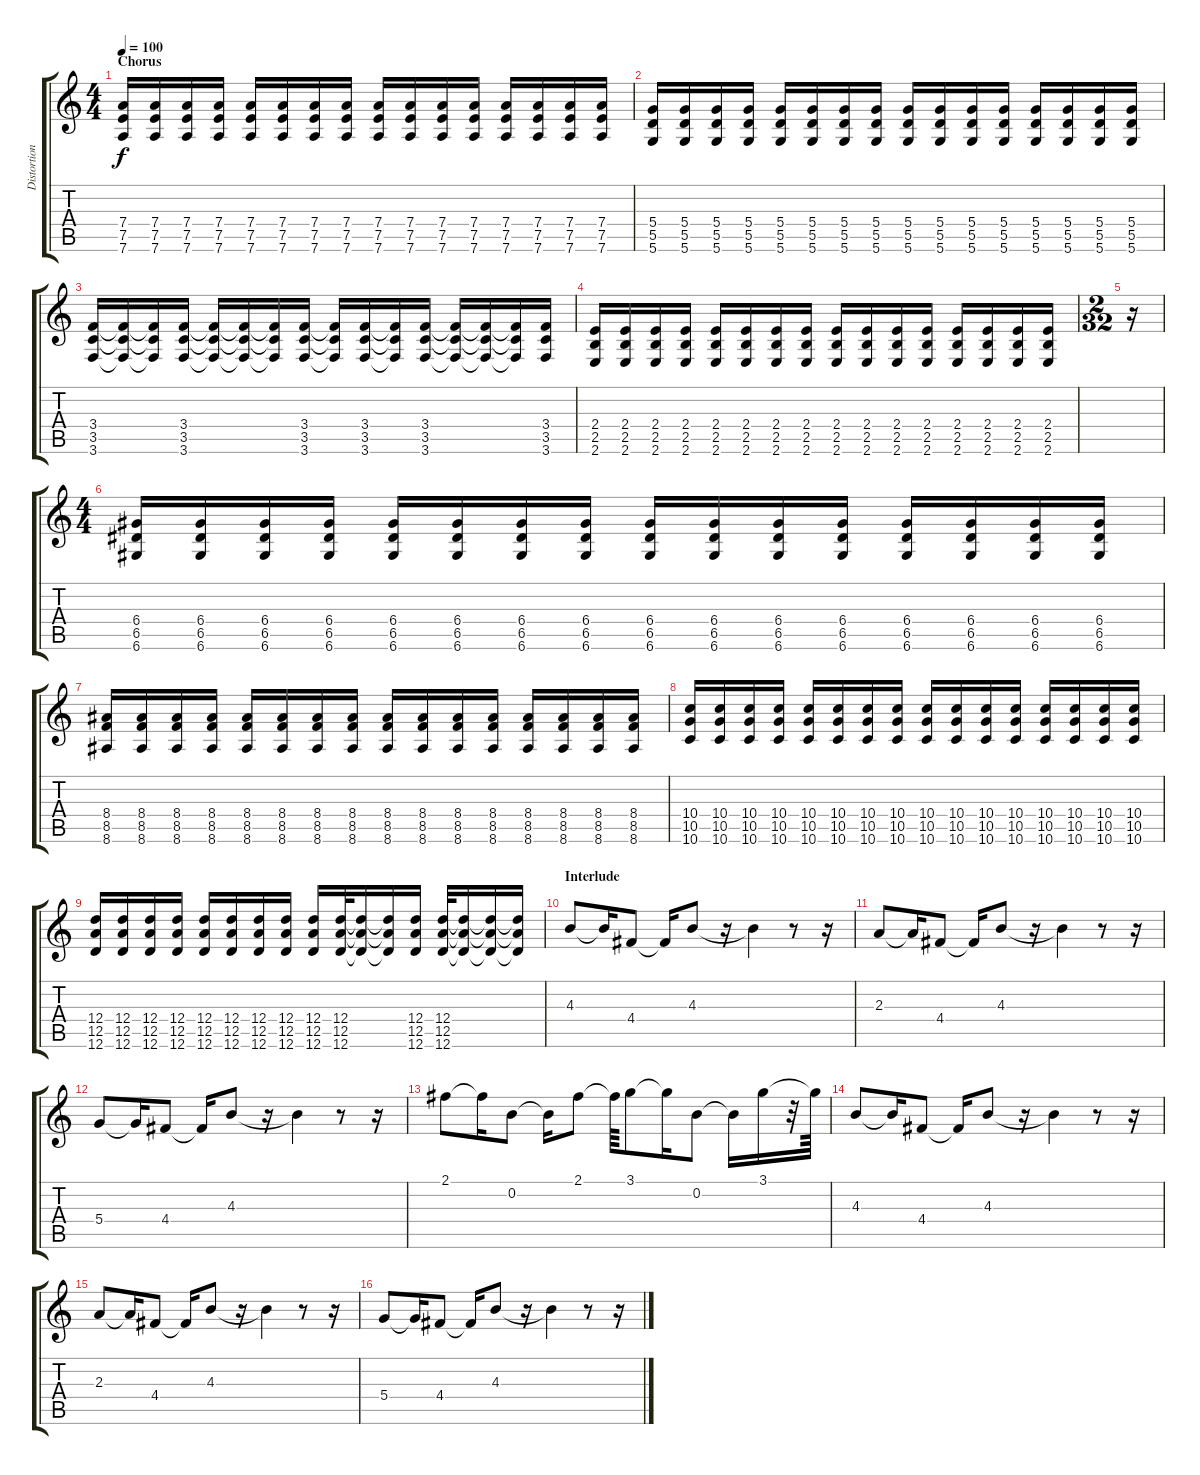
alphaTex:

\track ("Distortion Guitar" "Distortion") {instrument distortionguitar}
\staff {score tabs}
\tuning (E4 B3 G3 D3 A2 D2) {hide}
\ts (4 4)
\section ("" "Chorus")
\tempo 100
\clef g2
\ks c
(7.4 7.5 7.6).16{dy f} (7.4 7.5 7.6).16 (7.4 7.5 7.6).16 (7.4 7.5 7.6).16 (7.4 7.5 7.6).16 (7.4 7.5 7.6).16 (7.4 7.5 7.6).16 (7.4 7.5 7.6).16 (7.4 7.5 7.6).16 (7.4 7.5 7.6).16 (7.4 7.5 7.6).16 (7.4 7.5 7.6).16 (7.4 7.5 7.6).16 (7.4 7.5 7.6).16 (7.4 7.5 7.6).16 (7.4 7.5 7.6).16 |
(5.4 5.5 5.6).16 (5.4 5.5 5.6).16 (5.4 5.5 5.6).16 (5.4 5.5 5.6).16 (5.4 5.5 5.6).16 (5.4 5.5 5.6).16 (5.4 5.5 5.6).16 (5.4 5.5 5.6).16 (5.4 5.5 5.6).16 (5.4 5.5 5.6).16 (5.4 5.5 5.6).16 (5.4 5.5 5.6).16 (5.4 5.5 5.6).16 (5.4 5.5 5.6).16 (5.4 5.5 5.6).16 (5.4 5.5 5.6).16 |
(3.4 3.5 3.6).16 (3.4{t} 3.5{t} 3.6{t}).16 (3.4{t} 3.5{t} 3.6{t}).16 (3.4 3.5 3.6).16 (3.4{t} 3.5{t} 3.6{t}).16 (3.4{t} 3.5{t} 3.6{t}).16 (3.4{t} 3.5{t} 3.6{t}).16 (3.4 3.5 3.6).16 (3.4{t} 3.5{t} 3.6{t}).16 (3.4 3.5 3.6).16 (3.4{t} 3.5{t} 3.6{t}).16 (3.4 3.5 3.6).16 (3.4{t} 3.5{t} 3.6{t}).16 (3.4{t} 3.5{t} 3.6{t}).16 (3.4{t} 3.5{t} 3.6{t}).16 (3.4 3.5 3.6).16 |
(2.4 2.5 2.6).16 (2.4 2.5 2.6).16 (2.4 2.5 2.6).16 (2.4 2.5 2.6).16 (2.4 2.5 2.6).16 (2.4 2.5 2.6).16 (2.4 2.5 2.6).16 (2.4 2.5 2.6).16 (2.4 2.5 2.6).16 (2.4 2.5 2.6).16 (2.4 2.5 2.6).16 (2.4 2.5 2.6).16 (2.4 2.5 2.6).16 (2.4 2.5 2.6).16 (2.4 2.5 2.6).16 (2.4 2.5 2.6).16 |
\ts (2 32)
r.16 |
\ts (4 4)
(6.4 6.5 6.6).16 (6.4 6.5 6.6).16 (6.4 6.5 6.6).16 (6.4 6.5 6.6).16 (6.4 6.5 6.6).16 (6.4 6.5 6.6).16 (6.4 6.5 6.6).16 (6.4 6.5 6.6).16 (6.4 6.5 6.6).16 (6.4 6.5 6.6).16 (6.4 6.5 6.6).16 (6.4 6.5 6.6).16 (6.4 6.5 6.6).16 (6.4 6.5 6.6).16 (6.4 6.5 6.6).16 (6.4 6.5 6.6).16 |
(8.4 8.5 8.6).16 (8.4 8.5 8.6).16 (8.4 8.5 8.6).16 (8.4 8.5 8.6).16 (8.4 8.5 8.6).16 (8.4 8.5 8.6).16 (8.4 8.5 8.6).16 (8.4 8.5 8.6).16 (8.4 8.5 8.6).16 (8.4 8.5 8.6).16 (8.4 8.5 8.6).16 (8.4 8.5 8.6).16 (8.4 8.5 8.6).16 (8.4 8.5 8.6).16 (8.4 8.5 8.6).16 (8.4 8.5 8.6).16 |
(10.4 10.5 10.6).16 (10.4 10.5 10.6).16 (10.4 10.5 10.6).16 (10.4 10.5 10.6).16 (10.4 10.5 10.6).16 (10.4 10.5 10.6).16 (10.4 10.5 10.6).16 (10.4 10.5 10.6).16 (10.4 10.5 10.6).16 (10.4 10.5 10.6).16 (10.4 10.5 10.6).16 (10.4 10.5 10.6).16 (10.4 10.5 10.6).16 (10.4 10.5 10.6).16 (10.4 10.5 10.6).16 (10.4 10.5 10.6).16 |
(12.4 12.5 12.6).16 (12.4 12.5 12.6).16 (12.4 12.5 12.6).16 (12.4 12.5 12.6).16 (12.4 12.5 12.6).16 (12.4 12.5 12.6).16 (12.4 12.5 12.6).16 (12.4 12.5 12.6).16 (12.4 12.5 12.6).16 (12.4 12.5 12.6).32 (12.4{t} 12.5{t} 12.6{t}).16 (12.4{t} 12.5{t} 12.6{t}).16 (12.4 12.5 12.6).16 (12.4 12.5 12.6).32 (12.4{t} 12.5{t} 12.6{t}).16 (12.4{t} 12.5{t} 12.6{t}).16 (12.4{t} 12.5{t} 12.6{t}).16 |
\section ("" "Interlude")
4.3.8{instrument electricguitarclean} 4.3{t}.16 4.4.8 4.4{t}.16 4.3.8 r.16 4.3{t}.4 r.8 r.16 |
2.3.8 2.3{t}.16 4.4.8 4.4{t}.16 4.3.8 r.16 4.3{t}.4 r.8 r.16 |
5.4.8 5.4{t}.16 4.4.8 4.4{t}.16 4.3.8 r.16 4.3{t}.4 r.8 r.16 |
2.1.8 2.1{t}.16 0.2.8 0.2{t}.16 2.1.8 2.1{t}.64 3.1.8 3.1{t}.16 0.2.8 0.2{t}.16 3.1.16 r.32 3.1{t}.64 |
4.3.8 4.3{t}.16 4.4.8 4.4{t}.16 4.3.8 r.16 4.3{t}.4 r.8 r.16 |
2.3.8 2.3{t}.16 4.4.8 4.4{t}.16 4.3.8 r.16 4.3{t}.4 r.8 r.16 |
5.4.8 5.4{t}.16 4.4.8 4.4{t}.16 4.3.8 r.16 4.3{t}.4 r.8 r.16
